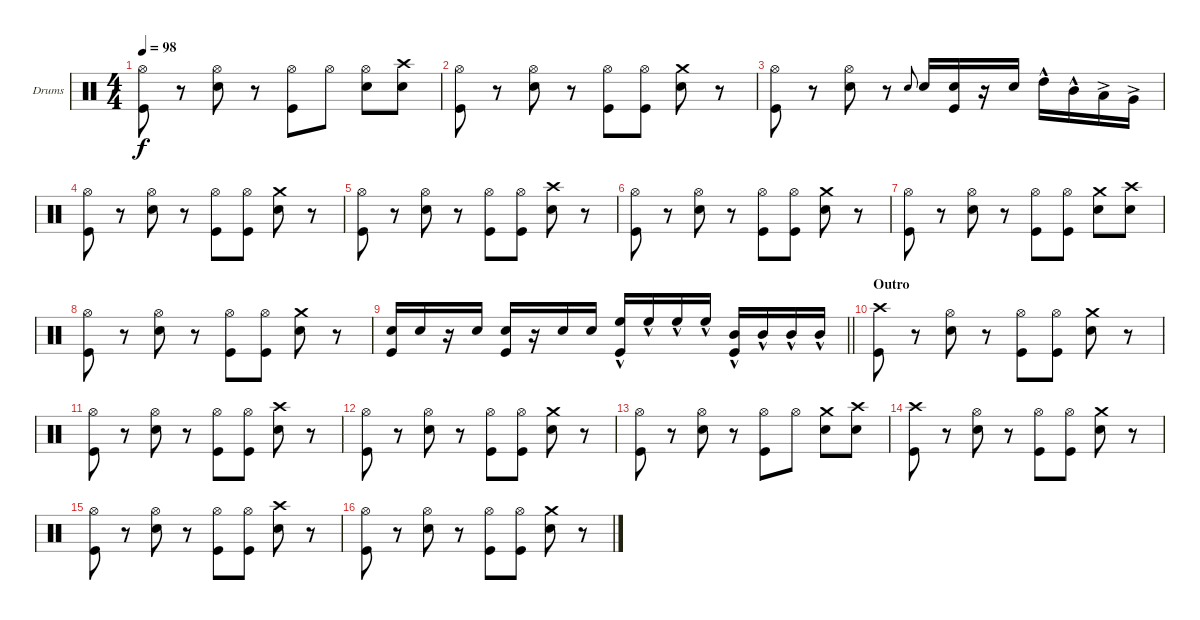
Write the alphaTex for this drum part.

\bracketExtendMode groupsimilarinstruments
\firstSystemTrackNameOrientation horizontal
\otherSystemsTrackNameOrientation horizontal
\track ("Drumkit" "Drums") {instrument percussion}
\staff {score}
\articulation defaults
\ts (4 4)
\tempo 98
\clef neutral
\ks c
("Hi-Hat (open)" "Kick (hit)").8{dy f} r.8 ("Hi-Hat (open)" "Snare (hit) 2").8 r.8 ("Hi-Hat (open)" "Kick (hit)").8 "Hi-Hat (open)".8 ("Hi-Hat (open)" "Snare (hit) 2").8 ("Crash high (hit)" "Snare (hit) 2").8 |
("Hi-Hat (open)" "Kick (hit)").8 r.8 ("Hi-Hat (open)" "Snare (hit) 2").8 r.8 ("Hi-Hat (open)" "Kick (hit)").8 ("Hi-Hat (open)" "Kick (hit)").8 ("Crash medium (hit)" "Snare (hit) 2").8 r.8 |
("Hi-Hat (open)" "Kick (hit)").8 r.8 ("Hi-Hat (open)" "Snare (hit) 2").8 r.8 "Snare (hit) 2".8{gr onbeat} "Snare (hit) 2".16 ("Snare (hit) 2" "Kick (hit)").16 r.16 "Snare (hit) 2".16 "High Tom (hit)"{hac}.16 "Mid Tom (hit)"{hac}.16 "Low Tom (hit)"{ac}.16 "Very Low Tom (hit)"{ac}.16 |
("Hi-Hat (open)" "Kick (hit)").8 r.8 ("Hi-Hat (open)" "Snare (hit) 2").8 r.8 ("Hi-Hat (open)" "Kick (hit)").8 ("Hi-Hat (open)" "Kick (hit)").8 ("Crash medium (hit)" "Snare (hit) 2").8 r.8 |
("Hi-Hat (open)" "Kick (hit)").8 r.8 ("Hi-Hat (open)" "Snare (hit) 2").8 r.8 ("Hi-Hat (open)" "Kick (hit)").8 ("Hi-Hat (open)" "Kick (hit)").8 ("Crash high (hit)" "Snare (hit) 2").8 r.8 |
("Hi-Hat (open)" "Kick (hit)").8 r.8 ("Hi-Hat (open)" "Snare (hit) 2").8 r.8 ("Hi-Hat (open)" "Kick (hit)").8 ("Hi-Hat (open)" "Kick (hit)").8 ("Crash medium (hit)" "Snare (hit) 2").8 r.8 |
("Hi-Hat (open)" "Kick (hit)").8 r.8 ("Hi-Hat (open)" "Snare (hit) 2").8 r.8 ("Hi-Hat (open)" "Kick (hit)").8 ("Hi-Hat (open)" "Kick (hit)").8 ("Crash medium (hit)" "Snare (hit) 2").8 ("Crash high (hit)" "Snare (hit) 2").8 |
("Hi-Hat (open)" "Kick (hit)").8 r.8 ("Hi-Hat (open)" "Snare (hit) 2").8 r.8 ("Hi-Hat (open)" "Kick (hit)").8 ("Hi-Hat (open)" "Kick (hit)").8 ("Crash medium (hit)" "Snare (hit) 2").8 r.8 |
\barLineRight lightlight
("Snare (hit) 2" "Kick (hit)").16 "Snare (hit) 2".16 r.16 "Snare (hit) 2".16 ("Snare (hit) 2" "Kick (hit)").16 r.16 "Snare (hit) 2".16 "Snare (hit) 2".16 ("High Floor Tom (hit)"{hac} "Kick (hit)").16 "High Floor Tom (hit)"{hac}.16 "High Floor Tom (hit)"{hac}.16 "High Floor Tom (hit)"{hac}.16 ("Mid Tom (hit)"{hac} "Kick (hit)").16 "Mid Tom (hit)"{hac}.16 "Mid Tom (hit)"{hac}.16 "Mid Tom (hit)"{hac}.16 |
\section ("" "Outro")
("Crash high (hit)" "Kick (hit)").8 r.8 ("Hi-Hat (open)" "Snare (hit) 2").8 r.8 ("Hi-Hat (open)" "Kick (hit)").8 ("Hi-Hat (open)" "Kick (hit)").8 ("Crash medium (hit)" "Snare (hit) 2").8 r.8 |
("Hi-Hat (open)" "Kick (hit)").8 r.8 ("Hi-Hat (open)" "Snare (hit) 2").8 r.8 ("Hi-Hat (open)" "Kick (hit)").8 ("Hi-Hat (open)" "Kick (hit)").8 ("Crash high (hit)" "Snare (hit) 2").8 r.8 |
("Hi-Hat (open)" "Kick (hit)").8 r.8 ("Hi-Hat (open)" "Snare (hit) 2").8 r.8 ("Hi-Hat (open)" "Kick (hit)").8 ("Hi-Hat (open)" "Kick (hit)").8 ("Crash medium (hit)" "Snare (hit) 2").8 r.8 |
("Hi-Hat (open)" "Kick (hit)").8 r.8 ("Hi-Hat (open)" "Snare (hit) 2").8 r.8 ("Hi-Hat (open)" "Kick (hit)").8 "Hi-Hat (open)".8 ("Crash medium (hit)" "Snare (hit) 2").8 ("Crash high (hit)" "Snare (hit) 2").8 |
("Crash high (hit)" "Kick (hit)").8 r.8 ("Hi-Hat (open)" "Snare (hit) 2").8 r.8 ("Hi-Hat (open)" "Kick (hit)").8 ("Hi-Hat (open)" "Kick (hit)").8 ("Crash medium (hit)" "Snare (hit) 2").8 r.8 |
("Hi-Hat (open)" "Kick (hit)").8 r.8 ("Hi-Hat (open)" "Snare (hit) 2").8 r.8 ("Hi-Hat (open)" "Kick (hit)").8 ("Hi-Hat (open)" "Kick (hit)").8 ("Crash high (hit)" "Snare (hit) 2").8 r.8 |
("Hi-Hat (open)" "Kick (hit)").8 r.8 ("Hi-Hat (open)" "Snare (hit) 2").8 r.8 ("Hi-Hat (open)" "Kick (hit)").8 ("Hi-Hat (open)" "Kick (hit)").8 ("Crash medium (hit)" "Snare (hit) 2").8 r.8
